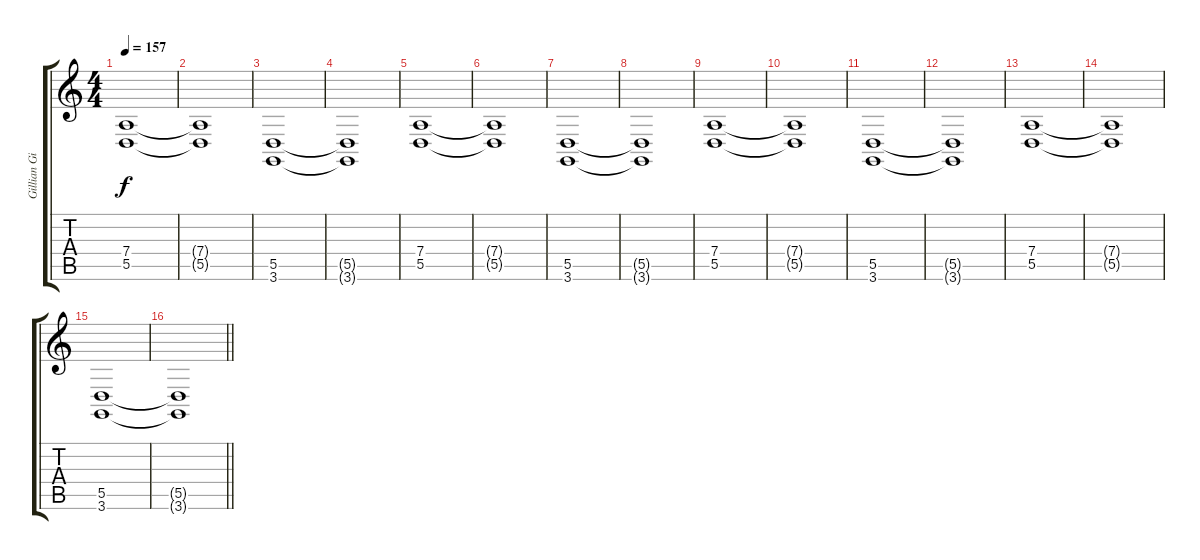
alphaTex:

\track ("Gillian Gilbert" "Gillian Gi") {instrument stringensemble1}
\staff {score tabs}
\tuning (E4 B3 G3 D3 A2 E2) {hide}
\ts (4 4)
\tempo 157
\clef g2
\ks c
(7.4 5.5).1{dy f} |
(7.4{t} 5.5{t}).1 |
(5.5 3.6).1 |
(5.5{t} 3.6{t}).1 |
(7.4 5.5).1 |
(7.4{t} 5.5{t}).1 |
(5.5 3.6).1 |
(5.5{t} 3.6{t}).1 |
(7.4 5.5).1 |
(7.4{t} 5.5{t}).1 |
(5.5 3.6).1 |
(5.5{t} 3.6{t}).1 |
(7.4 5.5).1 |
(7.4{t} 5.5{t}).1 |
(5.5 3.6).1 |
\barLineRight lightlight
(5.5{t} 3.6{t}).1
